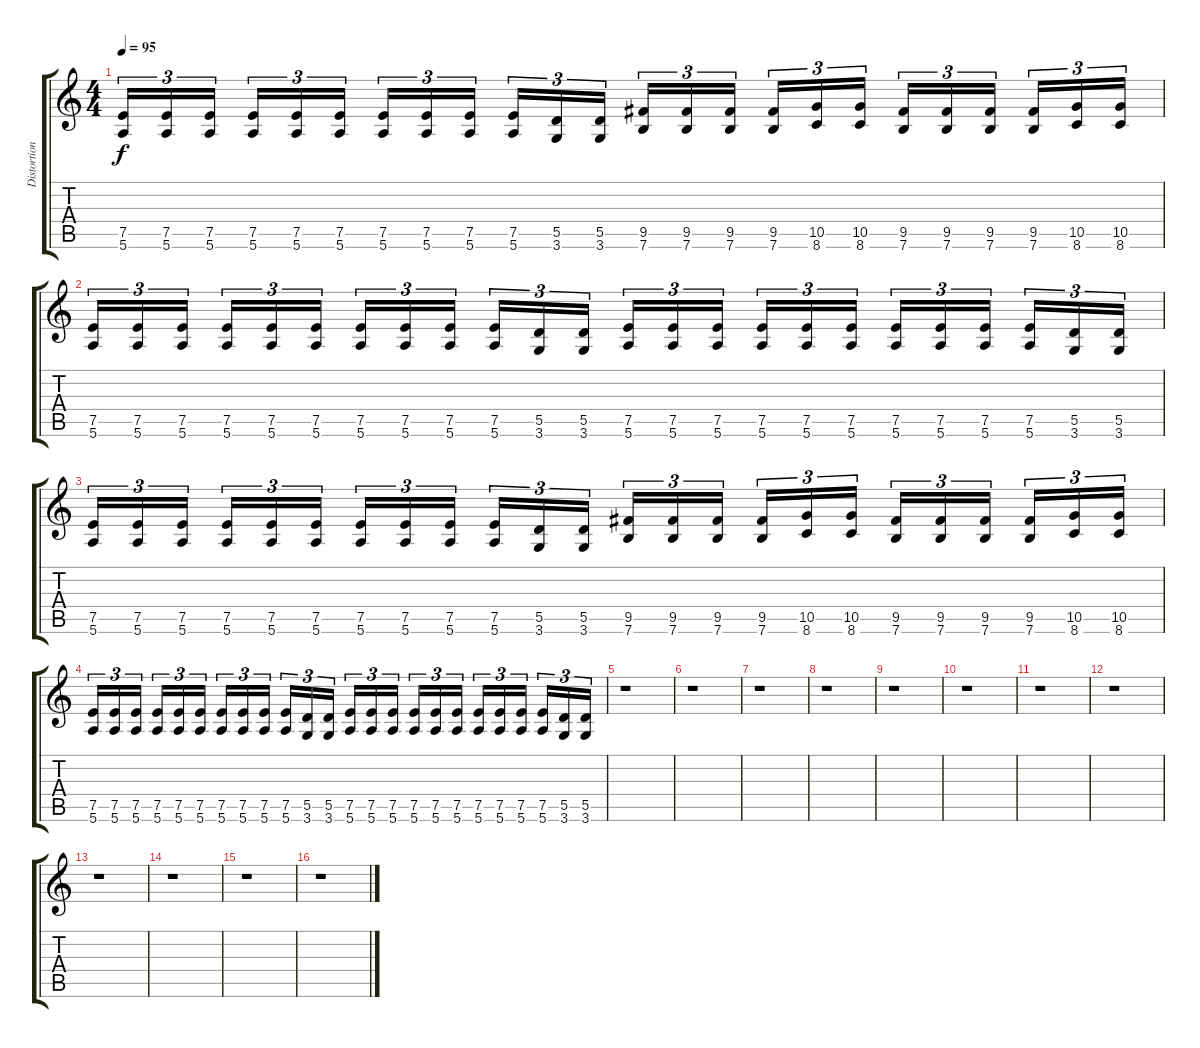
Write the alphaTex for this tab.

\track ("Distortion guitar 2" "Distortion") {instrument overdrivenguitar}
\staff {score tabs}
\tuning (E4 B3 G3 D3 A2 E2) {hide}
\ts (4 4)
\tempo 95
\clef g2
\ks c
(7.5 5.6).16{tu (3 2) dy f} (7.5 5.6).16{tu (3 2)} (7.5 5.6).16{tu (3 2)} (7.5 5.6).16{tu (3 2)} (7.5 5.6).16{tu (3 2)} (7.5 5.6).16{tu (3 2)} (7.5 5.6).16{tu (3 2)} (7.5 5.6).16{tu (3 2)} (7.5 5.6).16{tu (3 2)} (7.5 5.6).16{tu (3 2)} (5.5 3.6).16{tu (3 2)} (5.5 3.6).16{tu (3 2)} (9.5 7.6).16{tu (3 2)} (9.5 7.6).16{tu (3 2)} (9.5 7.6).16{tu (3 2)} (9.5 7.6).16{tu (3 2)} (10.5 8.6).16{tu (3 2)} (10.5 8.6).16{tu (3 2)} (9.5 7.6).16{tu (3 2)} (9.5 7.6).16{tu (3 2)} (9.5 7.6).16{tu (3 2)} (9.5 7.6).16{tu (3 2)} (10.5 8.6).16{tu (3 2)} (10.5 8.6).16{tu (3 2)} |
(7.5 5.6).16{tu (3 2)} (7.5 5.6).16{tu (3 2)} (7.5 5.6).16{tu (3 2)} (7.5 5.6).16{tu (3 2)} (7.5 5.6).16{tu (3 2)} (7.5 5.6).16{tu (3 2)} (7.5 5.6).16{tu (3 2)} (7.5 5.6).16{tu (3 2)} (7.5 5.6).16{tu (3 2)} (7.5 5.6).16{tu (3 2)} (5.5 3.6).16{tu (3 2)} (5.5 3.6).16{tu (3 2)} (7.5 5.6).16{tu (3 2)} (7.5 5.6).16{tu (3 2)} (7.5 5.6).16{tu (3 2)} (7.5 5.6).16{tu (3 2)} (7.5 5.6).16{tu (3 2)} (7.5 5.6).16{tu (3 2)} (7.5 5.6).16{tu (3 2)} (7.5 5.6).16{tu (3 2)} (7.5 5.6).16{tu (3 2)} (7.5 5.6).16{tu (3 2)} (5.5 3.6).16{tu (3 2)} (5.5 3.6).16{tu (3 2)} |
(7.5 5.6).16{tu (3 2)} (7.5 5.6).16{tu (3 2)} (7.5 5.6).16{tu (3 2)} (7.5 5.6).16{tu (3 2)} (7.5 5.6).16{tu (3 2)} (7.5 5.6).16{tu (3 2)} (7.5 5.6).16{tu (3 2)} (7.5 5.6).16{tu (3 2)} (7.5 5.6).16{tu (3 2)} (7.5 5.6).16{tu (3 2)} (5.5 3.6).16{tu (3 2)} (5.5 3.6).16{tu (3 2)} (9.5 7.6).16{tu (3 2)} (9.5 7.6).16{tu (3 2)} (9.5 7.6).16{tu (3 2)} (9.5 7.6).16{tu (3 2)} (10.5 8.6).16{tu (3 2)} (10.5 8.6).16{tu (3 2)} (9.5 7.6).16{tu (3 2)} (9.5 7.6).16{tu (3 2)} (9.5 7.6).16{tu (3 2)} (9.5 7.6).16{tu (3 2)} (10.5 8.6).16{tu (3 2)} (10.5 8.6).16{tu (3 2)} |
(7.5 5.6).16{tu (3 2)} (7.5 5.6).16{tu (3 2)} (7.5 5.6).16{tu (3 2)} (7.5 5.6).16{tu (3 2)} (7.5 5.6).16{tu (3 2)} (7.5 5.6).16{tu (3 2)} (7.5 5.6).16{tu (3 2)} (7.5 5.6).16{tu (3 2)} (7.5 5.6).16{tu (3 2)} (7.5 5.6).16{tu (3 2)} (5.5 3.6).16{tu (3 2)} (5.5 3.6).16{tu (3 2)} (7.5 5.6).16{tu (3 2)} (7.5 5.6).16{tu (3 2)} (7.5 5.6).16{tu (3 2)} (7.5 5.6).16{tu (3 2)} (7.5 5.6).16{tu (3 2)} (7.5 5.6).16{tu (3 2)} (7.5 5.6).16{tu (3 2)} (7.5 5.6).16{tu (3 2)} (7.5 5.6).16{tu (3 2)} (7.5 5.6).16{tu (3 2)} (5.5 3.6).16{tu (3 2)} (5.5 3.6).16{tu (3 2)} |
r.1 |
r.1 |
r.1 |
r.1 |
r.1 |
r.1 |
r.1 |
r.1 |
r.1 |
r.1 |
r.1 |
r.1
